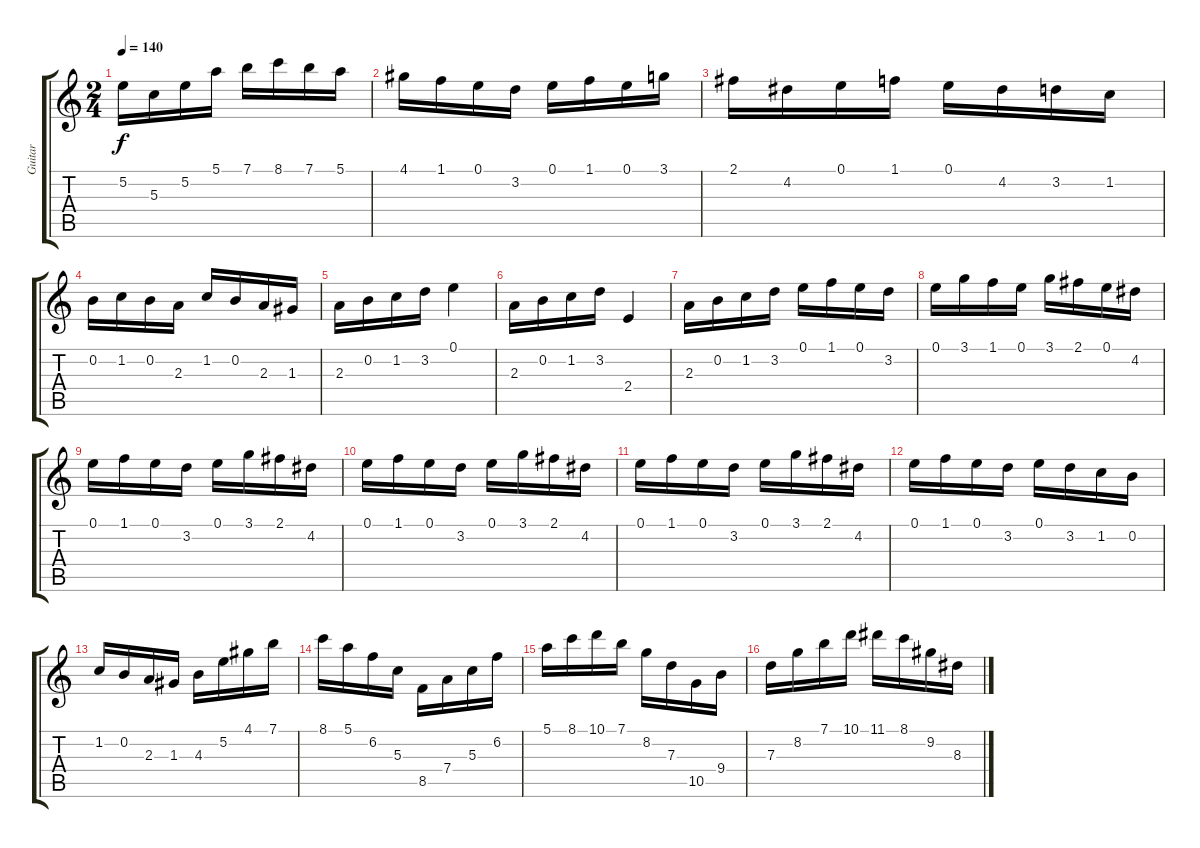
\track ("Guitar" "Guitar") {instrument acousticguitarsteel}
\staff {score tabs}
\tuning (E4 B3 G3 D3 A2 E2) {hide}
\ts (2 4)
\tempo 140
\clef g2
\ks c
5.2.16{dy f} 5.3.16 5.2.16 5.1.16 7.1.16 8.1.16 7.1.16 5.1.16 |
4.1.16 1.1.16 0.1.16 3.2.16 0.1.16 1.1.16 0.1.16 3.1.16 |
2.1.16 4.2.16 0.1.16 1.1.16 0.1.16 4.2.16 3.2.16 1.2.16 |
0.2.16 1.2.16 0.2.16 2.3.16 1.2.16 0.2.16 2.3.16 1.3.16 |
2.3.16 0.2.16 1.2.16 3.2.16 0.1.4 |
2.3.16 0.2.16 1.2.16 3.2.16 2.4.4 |
2.3.16 0.2.16 1.2.16 3.2.16 0.1.16 1.1.16 0.1.16 3.2.16 |
0.1.16 3.1.16 1.1.16 0.1.16 3.1.16 2.1.16 0.1.16 4.2.16 |
0.1.16 1.1.16 0.1.16 3.2.16 0.1.16 3.1.16 2.1.16 4.2.16 |
0.1.16 1.1.16 0.1.16 3.2.16 0.1.16 3.1.16 2.1.16 4.2.16 |
0.1.16 1.1.16 0.1.16 3.2.16 0.1.16 3.1.16 2.1.16 4.2.16 |
0.1.16 1.1.16 0.1.16 3.2.16 0.1.16 3.2.16 1.2.16 0.2.16 |
1.2.16 0.2.16 2.3.16 1.3.16 4.3.16 5.2.16 4.1.16 7.1.16 |
8.1.16 5.1.16 6.2.16 5.3.16 8.5.16 7.4.16 5.3.16 6.2.16 |
5.1.16 8.1.16 10.1.16 7.1.16 8.2.16 7.3.16 10.5.16 9.4.16 |
7.3.16 8.2.16 7.1.16 10.1.16 11.1.16 8.1.16 9.2.16 8.3.16
